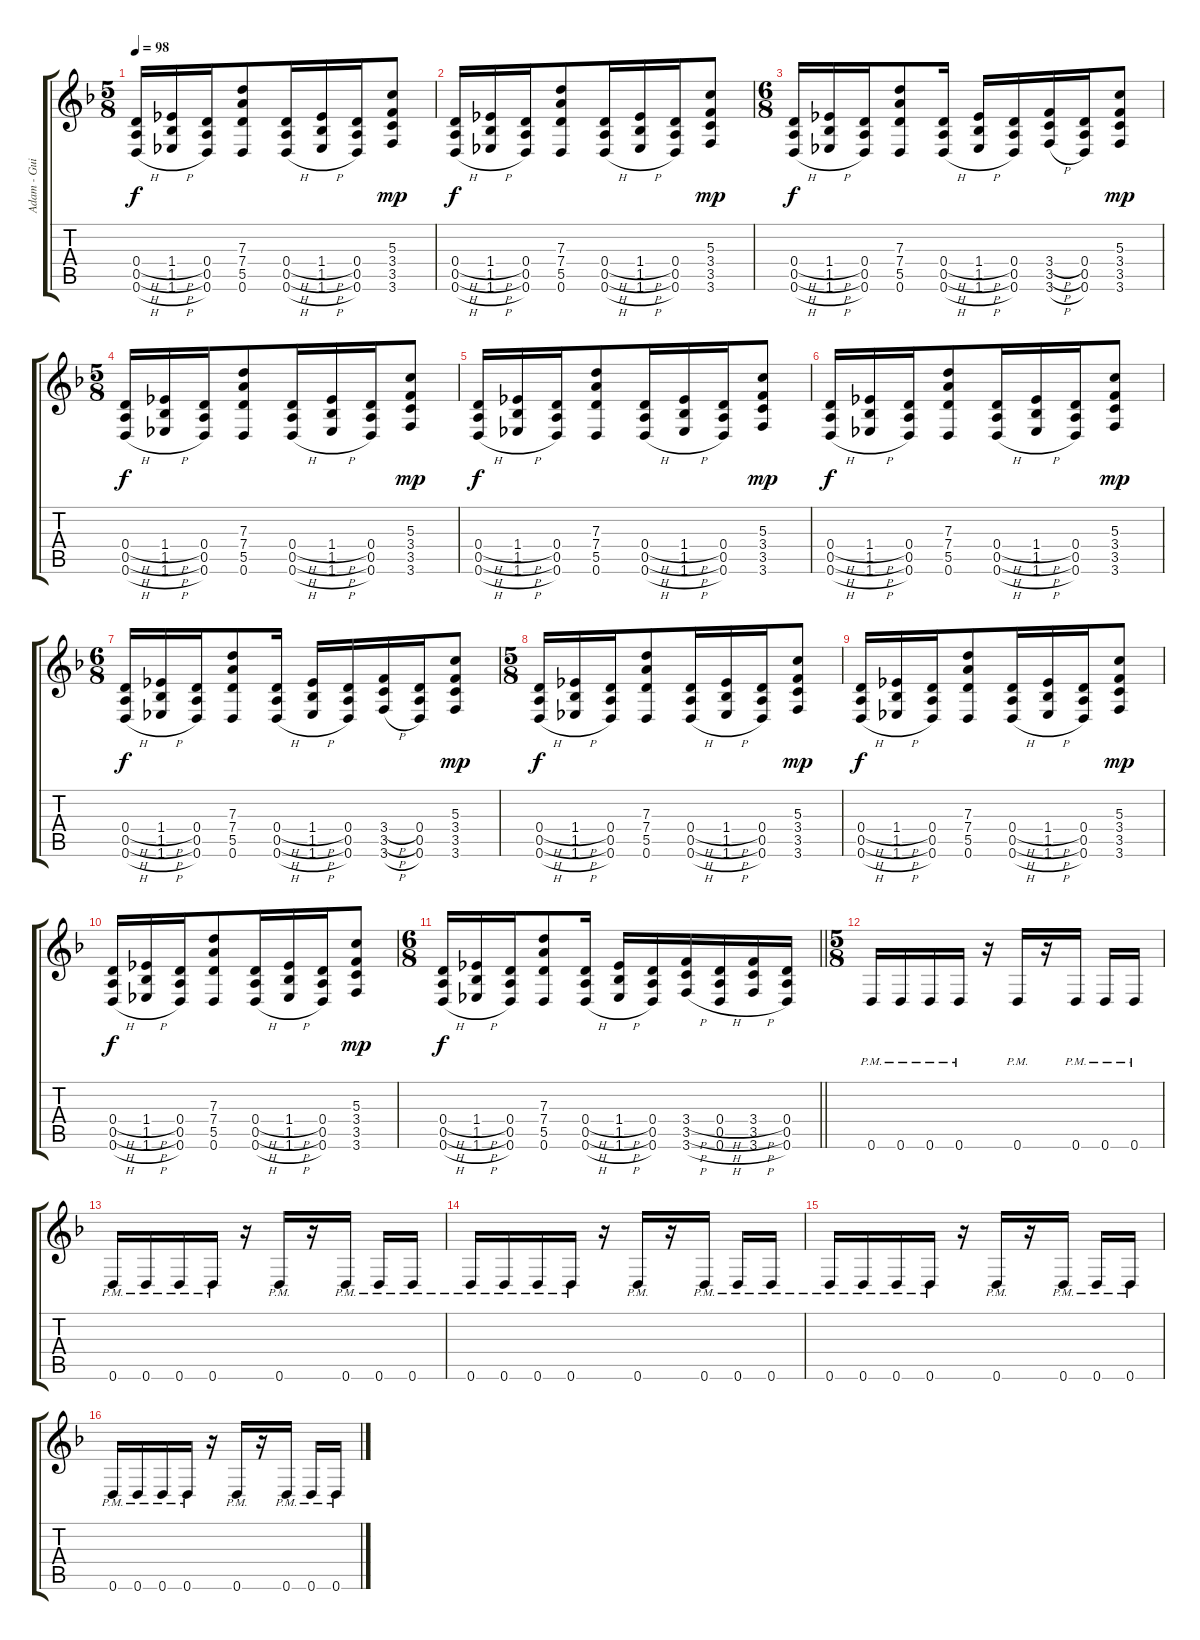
\track ("Adam - Guitar" "Adam - Gui") {instrument distortionguitar}
\staff {score tabs}
\tuning (E4 B3 G3 D3 A2 D2) {hide}
\ts (5 8)
\tempo 98
\clef g2
\ks dminor
(0.4{h} 0.5{h} 0.6{h}).16{dy f} (1.4{h} 1.5{h} 1.6{h}).16{beam merge} (0.4 0.5 0.6).16 (7.3 7.4 5.5 0.6).8 (0.4{h} 0.5{h} 0.6{h}).16{beam merge} (1.4{h} 1.5{h} 1.6{h}).16 (0.4 0.5 0.6).16{beam merge} (5.3 3.4 3.5 3.6).8{dy mp} |
(0.4{h} 0.5{h} 0.6{h}).16{dy f} (1.4{h} 1.5{h} 1.6{h}).16{beam merge} (0.4 0.5 0.6).16 (7.3 7.4 5.5 0.6).8 (0.4{h} 0.5{h} 0.6{h}).16{beam merge} (1.4{h} 1.5{h} 1.6{h}).16 (0.4 0.5 0.6).16{beam merge} (5.3 3.4 3.5 3.6).8{dy mp} |
\ts (6 8)
(0.4{h} 0.5{h} 0.6{h}).16{dy f} (1.4{h} 1.5{h} 1.6{h}).16 (0.4 0.5 0.6).16 (7.3 7.4 5.5 0.6).8{beam merge} (0.4{h} 0.5{h} 0.6{h}).16{beam split} (1.4{h} 1.5{h} 1.6{h}).16 (0.4 0.5 0.6).16 (3.4{h} 3.5{h} 3.6{h}).16 (0.4 0.5 0.6).16 (5.3 3.4 3.5 3.6).8{dy mp} |
\ts (5 8)
(0.4{h} 0.5{h} 0.6{h}).16{dy f} (1.4{h} 1.5{h} 1.6{h}).16{beam merge} (0.4 0.5 0.6).16 (7.3 7.4 5.5 0.6).8 (0.4{h} 0.5{h} 0.6{h}).16{beam merge} (1.4{h} 1.5{h} 1.6{h}).16 (0.4 0.5 0.6).16{beam merge} (5.3 3.4 3.5 3.6).8{dy mp} |
(0.4{h} 0.5{h} 0.6{h}).16{dy f} (1.4{h} 1.5{h} 1.6{h}).16{beam merge} (0.4 0.5 0.6).16 (7.3 7.4 5.5 0.6).8 (0.4{h} 0.5{h} 0.6{h}).16{beam merge} (1.4{h} 1.5{h} 1.6{h}).16 (0.4 0.5 0.6).16{beam merge} (5.3 3.4 3.5 3.6).8{dy mp} |
(0.4{h} 0.5{h} 0.6{h}).16{dy f} (1.4{h} 1.5{h} 1.6{h}).16{beam merge} (0.4 0.5 0.6).16 (7.3 7.4 5.5 0.6).8 (0.4{h} 0.5{h} 0.6{h}).16{beam merge} (1.4{h} 1.5{h} 1.6{h}).16 (0.4 0.5 0.6).16{beam merge} (5.3 3.4 3.5 3.6).8{dy mp} |
\ts (6 8)
(0.4{h} 0.5{h} 0.6{h}).16{dy f} (1.4{h} 1.5{h} 1.6{h}).16 (0.4 0.5 0.6).16 (7.3 7.4 5.5 0.6).8{beam merge} (0.4{h} 0.5{h} 0.6{h}).16{beam split} (1.4{h} 1.5{h} 1.6{h}).16 (0.4 0.5 0.6).16 (3.4{h} 3.5{h} 3.6{h}).16 (0.4 0.5 0.6).16 (5.3 3.4 3.5 3.6).8{dy mp} |
\ts (5 8)
(0.4{h} 0.5{h} 0.6{h}).16{dy f} (1.4{h} 1.5{h} 1.6{h}).16{beam merge} (0.4 0.5 0.6).16 (7.3 7.4 5.5 0.6).8 (0.4{h} 0.5{h} 0.6{h}).16{beam merge} (1.4{h} 1.5{h} 1.6{h}).16 (0.4 0.5 0.6).16{beam merge} (5.3 3.4 3.5 3.6).8{dy mp} |
(0.4{h} 0.5{h} 0.6{h}).16{dy f} (1.4{h} 1.5{h} 1.6{h}).16{beam merge} (0.4 0.5 0.6).16 (7.3 7.4 5.5 0.6).8 (0.4{h} 0.5{h} 0.6{h}).16{beam merge} (1.4{h} 1.5{h} 1.6{h}).16 (0.4 0.5 0.6).16{beam merge} (5.3 3.4 3.5 3.6).8{dy mp} |
(0.4{h} 0.5{h} 0.6{h}).16{dy f} (1.4{h} 1.5{h} 1.6{h}).16{beam merge} (0.4 0.5 0.6).16 (7.3 7.4 5.5 0.6).8 (0.4{h} 0.5{h} 0.6{h}).16{beam merge} (1.4{h} 1.5{h} 1.6{h}).16 (0.4 0.5 0.6).16{beam merge} (5.3 3.4 3.5 3.6).8{dy mp} |
\ts (6 8)
\barLineRight lightlight
(0.4{h} 0.5{h} 0.6{h}).16{dy f} (1.4{h} 1.5{h} 1.6{h}).16 (0.4 0.5 0.6).16 (7.3 7.4 5.5 0.6).8{beam merge} (0.4{h} 0.5{h} 0.6{h}).16{beam split} (1.4{h} 1.5{h} 1.6{h}).16 (0.4 0.5 0.6).16 (3.4{h} 3.5{h} 3.6{h}).16 (0.4{h} 0.5{h} 0.6{h}).16 (3.4{h} 3.5{h} 3.6{h}).16 (0.4 0.5 0.6).16 |
\ts (5 8)
0.6{pm}.16 0.6{pm}.16{beam merge} 0.6{pm}.16 0.6{pm}.16{beam split} r.16 0.6{pm}.16{beam merge} r.16 0.6{pm}.16{beam split} 0.6{pm}.16 0.6{pm}.16 |
0.6{pm}.16 0.6{pm}.16{beam merge} 0.6{pm}.16 0.6{pm}.16{beam split} r.16 0.6{pm}.16{beam merge} r.16 0.6{pm}.16{beam split} 0.6{pm}.16 0.6{pm}.16 |
0.6{pm}.16 0.6{pm}.16{beam merge} 0.6{pm}.16 0.6{pm}.16{beam split} r.16 0.6{pm}.16{beam merge} r.16 0.6{pm}.16{beam split} 0.6{pm}.16 0.6{pm}.16 |
0.6{pm}.16 0.6{pm}.16{beam merge} 0.6{pm}.16 0.6{pm}.16{beam split} r.16 0.6{pm}.16{beam merge} r.16 0.6{pm}.16{beam split} 0.6{pm}.16 0.6{pm}.16 |
0.6{pm}.16 0.6{pm}.16{beam merge} 0.6{pm}.16 0.6{pm}.16{beam split} r.16 0.6{pm}.16{beam merge} r.16 0.6{pm}.16{beam split} 0.6{pm}.16 0.6{pm}.16
